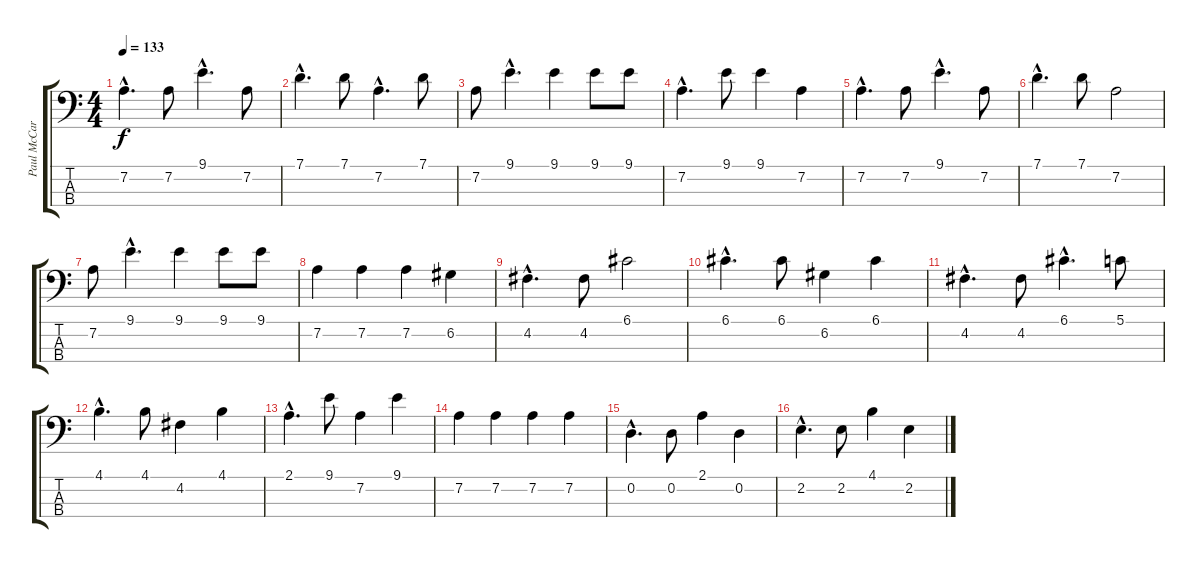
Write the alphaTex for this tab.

\track ("Paul McCartney - Bass" "Paul McCar") {instrument electricbassfinger}
\staff {score tabs}
\tuning (G2 D2 A1 E1) {hide}
\ts (4 4)
\tempo 133
\clef f4
\ks c
7.2{hac}.4{d dy f} 7.2.8 9.1{hac}.4{d} 7.2.8 |
7.1{hac}.4{d} 7.1.8 7.2{hac}.4{d} 7.1.8 |
7.2.8 9.1{hac}.4{d} 9.1.4 9.1.8 9.1.8 |
7.2{hac}.4{d} 9.1.8 9.1.4 7.2.4 |
7.2{hac}.4{d} 7.2.8 9.1{hac}.4{d} 7.2.8 |
7.1{hac}.4{d} 7.1.8 7.2.2 |
7.2.8 9.1{hac}.4{d} 9.1.4 9.1.8 9.1.8 |
7.2.4 7.2.4 7.2.4 6.2.4 |
4.2{hac}.4{d} 4.2.8 6.1.2 |
6.1{hac}.4{d} 6.1.8 6.2.4 6.1.4 |
4.2{hac}.4{d} 4.2.8 6.1{hac}.4{d} 5.1.8 |
4.1{hac}.4{d} 4.1.8 4.2.4 4.1.4 |
2.1{hac}.4{d} 9.1.8 7.2.4 9.1.4 |
7.2.4 7.2.4 7.2.4 7.2.4 |
0.2{hac}.4{d} 0.2.8 2.1.4 0.2.4 |
2.2{hac}.4{d} 2.2.8 4.1.4 2.2.4
